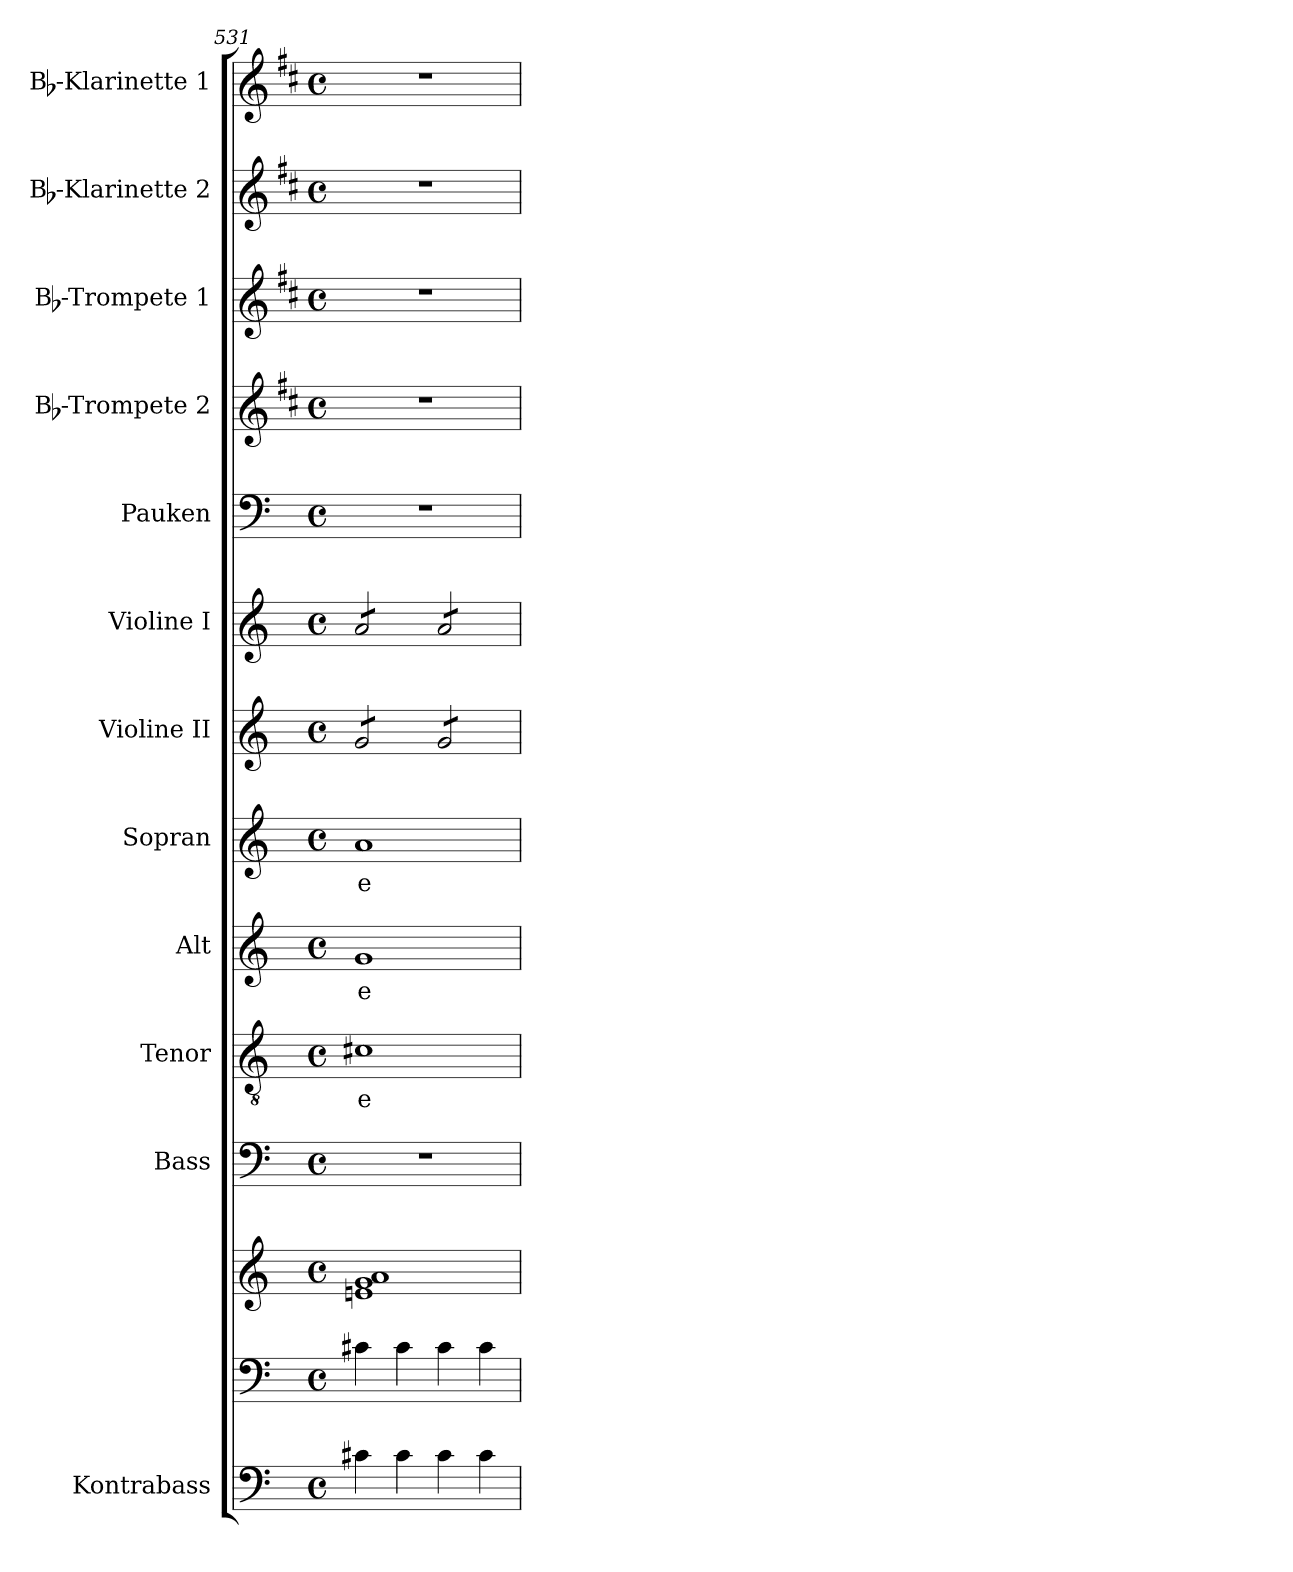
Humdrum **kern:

**kern	**kern	**kern	**kern	**kern	**text	**kern	**text	**kern	**text	**kern	**kern	**kern	**kern	**kern	**kern	**kern
*part13	*part12	*part12	*part11	*part10	*part10	*part9	*part9	*part8	*part8	*part7	*part6	*part5	*part4	*part3	*part2	*part1
*staff14	*staff13	*staff12	*staff11	*staff10	*staff10	*staff9	*staff9	*staff8	*staff8	*staff7	*staff6	*staff5	*staff4	*staff3	*staff2	*staff1
*I"Kontrabass	*	*	*I"Bass	*I"Tenor	*	*I"Alt	*	*I"Sopran	*	*I"Violine II	*I"Violine I	*I"Pauken	*I"Bb-Trompete 2	*I"Bb-Trompete 1	*I"Bb-Klarinette 2	*I"Bb-Klarinette 1
*I'Kb.	*	*	*I'B.	*I'T.	*	*I'A.	*	*I'S.	*	*I'Vl. II	*I'Vl. I	*I'Pk.	*I'Bb Trp. 2	*I'Bb Trp. 1	*I'Bb Kl. 2	*I'Bb Kl. 1
*clefF4	*clefF4	*clefG2	*clefF4	*clefGv2	*	*clefG2	*	*clefG2	*	*clefG2	*clefG2	*clefF4	*clefG2	*clefG2	*clefG2	*clefG2
*ITrd7c12	*	*	*	*	*	*	*	*	*	*	*	*	*ITrd1c2	*ITrd1c2	*ITrd1c2	*ITrd1c2
*k[]	*k[]	*k[]	*k[]	*k[]	*	*k[]	*	*k[]	*	*k[]	*k[]	*k[]	*k[]	*k[]	*k[]	*k[]
*C:	*C:	*C:	*C:	*C:	*	*C:	*	*C:	*	*C:	*C:	*C:	*C:	*C:	*C:	*C:
*M4/4	*M4/4	*M4/4	*M4/4	*M4/4	*	*M4/4	*	*M4/4	*	*M4/4	*M4/4	*M4/4	*M4/4	*M4/4	*M4/4	*M4/4
*met(c)	*met(c)	*met(c)	*met(c)	*met(c)	*	*met(c)	*	*met(c)	*	*met(c)	*met(c)	*met(c)	*met(c)	*met(c)	*met(c)	*met(c)
=531	=531	=531	=531	=531	=531	=531	=531	=531	=531	=531	=531	=531	=531	=531	=531	=531
!	!	!	!	!	!LO:LY:b	!	!LO:LY:b	!	!LO:LY:b	!	!	!	!	!	!	!
*	*	*	*	*	*	*	*	*	*	*tremolo	*	*	*	*	*	*
*	*	*	*	*	*	*	*	*	*	*	*tremolo	*	*	*	*	*
4C#X\	4c#X\	1en 1g 1a	1r	1c#X	e-	1g	e-	1a	e-	8g/L	8a/L	1r	1r	1r	1r	1r
.	.	.	.	.	.	.	.	.	.	8g/	8a/	.	.	.	.	.
4C#\	4c#\	.	.	.	.	.	.	.	.	8g/	8a/	.	.	.	.	.
.	.	.	.	.	.	.	.	.	.	8g/J	8a/J	.	.	.	.	.
4C#\	4c#\	.	.	.	.	.	.	.	.	8g/L	8a/L	.	.	.	.	.
.	.	.	.	.	.	.	.	.	.	8g/	8a/	.	.	.	.	.
4C#\	4c#\	.	.	.	.	.	.	.	.	8g/	8a/	.	.	.	.	.
.	.	.	.	.	.	.	.	.	.	8g/J	8a/J	.	.	.	.	.
*	*	*	*	*	*	*	*	*	*	*	*Xtremolo	*	*	*	*	*
*	*	*	*	*	*	*	*	*	*	*Xtremolo	*	*	*	*	*	*
=	=	=	=	=	=	=	=	=	=	=	=	=	=	=	=	=
*-	*-	*-	*-	*-	*-	*-	*-	*-	*-	*-	*-	*-	*-	*-	*-	*-
